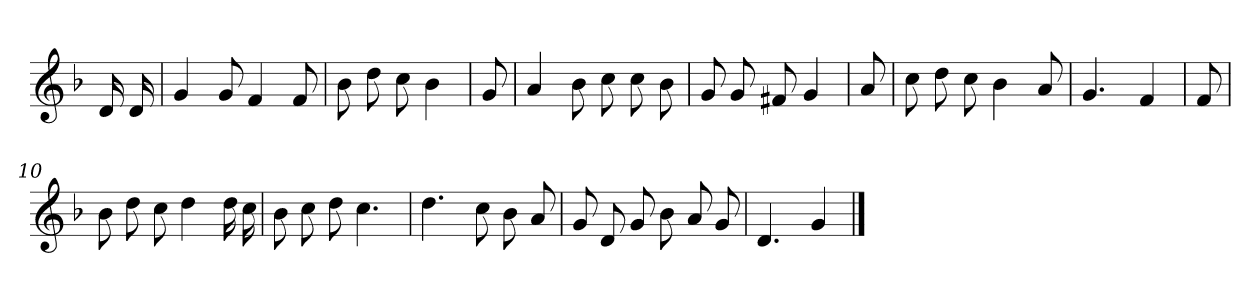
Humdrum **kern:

**kern
*part1
*staff1
*clefG2
*k[b-]
=
16d
16d
=1
4g
8g
4f
8f
=2
8b-
8dd
8cc
4b-
=3
8g
=4
4a
8b-
8cc
8cc
8b-
=5
8g
8g
8f#X
4g
=6
8a
=7
8cc
8dd
8cc
4b-
8a
=8
4.g
4f
=9
8f
=10
8b-
8dd
8cc
4dd
16dd
16cc
=11
8b-
8cc
8dd
4.cc
=12
4.dd
8cc
8b-
8a
=13
8g
8d
8g
8b-
8a
8g
=14
4.d
4g
==
*-
